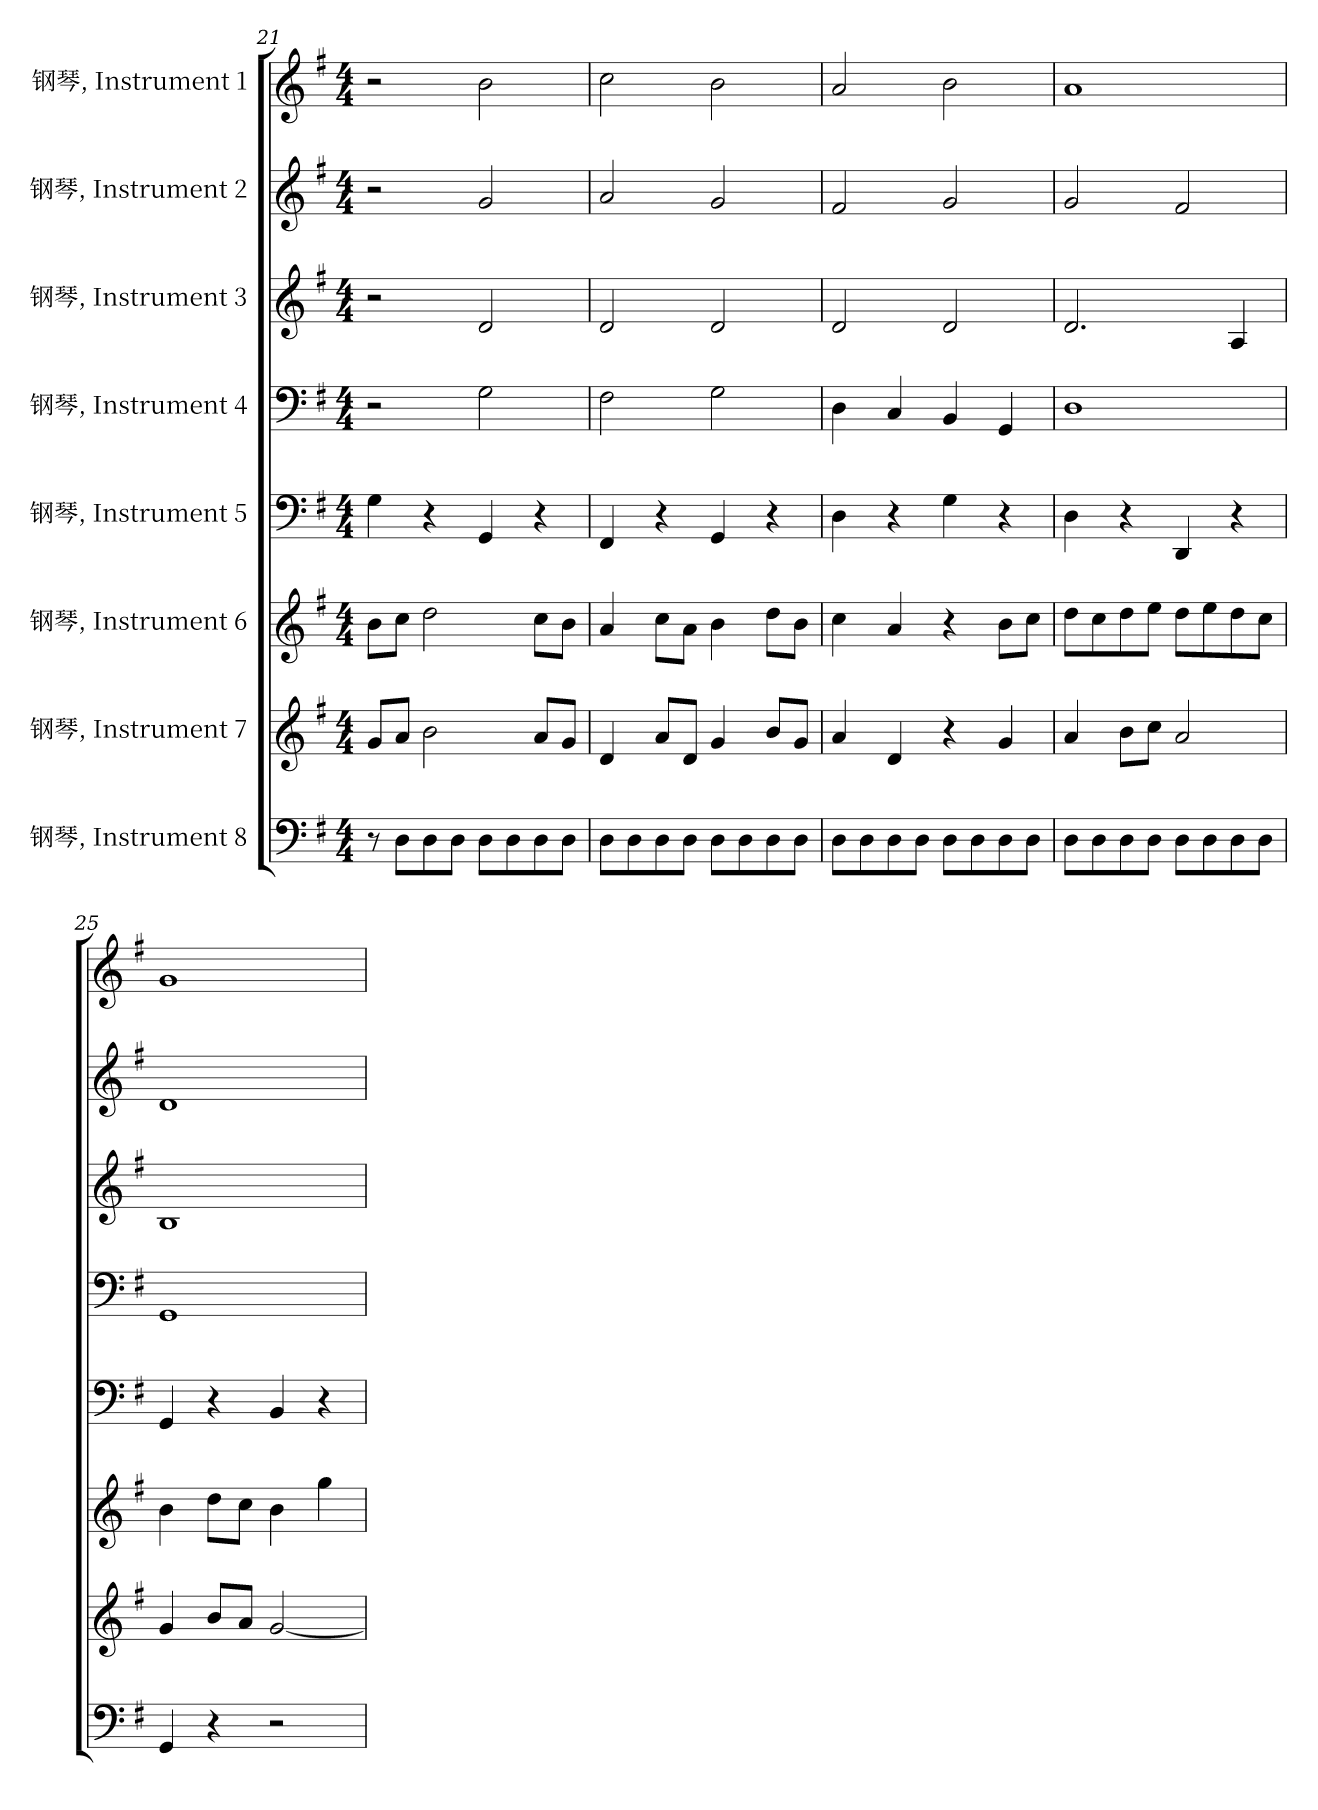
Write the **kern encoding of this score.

**kern	**kern	**kern	**kern	**kern	**kern	**kern	**kern
*part8	*part7	*part6	*part5	*part4	*part3	*part2	*part1
*staff8	*staff7	*staff6	*staff5	*staff4	*staff3	*staff2	*staff1
*I"钢琴, Instrument 8	*I"钢琴, Instrument 7	*I"钢琴, Instrument 6	*I"钢琴, Instrument 5	*I"钢琴, Instrument 4	*I"钢琴, Instrument 3	*I"钢琴, Instrument 2	*I"钢琴, Instrument 1
*clefF4	*clefG2	*clefG2	*clefF4	*clefF4	*clefG2	*clefG2	*clefG2
*k[f#]	*k[f#]	*k[f#]	*k[f#]	*k[f#]	*k[f#]	*k[f#]	*k[f#]
*M4/4	*M4/4	*M4/4	*M4/4	*M4/4	*M4/4	*M4/4	*M4/4
=21	=21	=21	=21	=21	=21	=21	=21
8r	8g/L	8b\L	4G\	2r	2r	2r	2r
8D\L	8a/J	8cc\J	.	.	.	.	.
8D\	2b\	2dd\	4r	.	.	.	.
8D\J	.	.	.	.	.	.	.
8D\L	.	.	4GG/	2G\	2d/	2g/	2b\
8D\	.	.	.	.	.	.	.
8D\	8a/L	8cc\L	4r	.	.	.	.
8D\J	8g/J	8b\J	.	.	.	.	.
=22	=22	=22	=22	=22	=22	=22	=22
8D\L	4d/	4a/	4FF#/	2F#\	2d/	2a/	2cc\
8D\	.	.	.	.	.	.	.
8D\	8a/L	8cc\L	4r	.	.	.	.
8D\J	8d/J	8a\J	.	.	.	.	.
8D\L	4g/	4b\	4GG/	2G\	2d/	2g/	2b\
8D\	.	.	.	.	.	.	.
8D\	8b/L	8dd\L	4r	.	.	.	.
8D\J	8g/J	8b\J	.	.	.	.	.
=23	=23	=23	=23	=23	=23	=23	=23
8D\L	4a/	4cc\	4D\	4D\	2d/	2f#/	2a/
8D\	.	.	.	.	.	.	.
8D\	4d/	4a/	4r	4C/	.	.	.
8D\J	.	.	.	.	.	.	.
8D\L	4r	4r	4G\	4BB/	2d/	2g/	2b\
8D\	.	.	.	.	.	.	.
8D\	4g/	8b\L	4r	4GG/	.	.	.
8D\J	.	8cc\J	.	.	.	.	.
=24	=24	=24	=24	=24	=24	=24	=24
8D\L	4a/	8dd\L	4D\	1D	2.d/	2g/	1a
8D\	.	8cc\	.	.	.	.	.
8D\	8b\L	8dd\	4r	.	.	.	.
8D\J	8cc\J	8ee\J	.	.	.	.	.
8D\L	2a/	8dd\L	4DD/	.	.	2f#/	.
8D\	.	8ee\	.	.	.	.	.
8D\	.	8dd\	4r	.	4A/	.	.
8D\J	.	8cc\J	.	.	.	.	.
!!LO:PB:g=z
=25	=25	=25	=25	=25	=25	=25	=25
4GG/	4g/	4b\	4GG/	1GG	1B	1d	1g
4r	8b/L	8dd\L	4r	.	.	.	.
.	8a/J	8cc\J	.	.	.	.	.
2r	[2g/	4b\	4BB/	.	.	.	.
.	.	4gg\	4r	.	.	.	.
=	=	=	=	=	=	=	=
*-	*-	*-	*-	*-	*-	*-	*-
